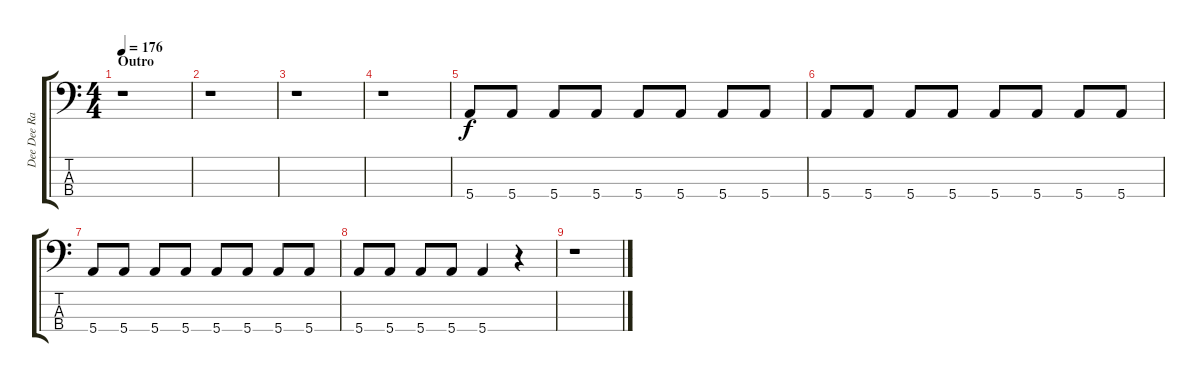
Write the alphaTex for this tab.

\track ("Dee Dee Ramone" "Dee Dee Ra") {instrument electricbasspick}
\staff {score tabs}
\tuning (G2 D2 A1 E1) {hide}
\ts (4 4)
\section ("" "Outro")
\tempo 176
\clef f4
\ks c
r.1{dy f} |
r.1 |
r.1 |
r.1 |
5.4.8 5.4.8 5.4.8 5.4.8 5.4.8 5.4.8 5.4.8 5.4.8 |
5.4.8 5.4.8 5.4.8 5.4.8 5.4.8 5.4.8 5.4.8 5.4.8 |
5.4.8 5.4.8 5.4.8 5.4.8 5.4.8 5.4.8 5.4.8 5.4.8 |
5.4.8 5.4.8 5.4.8 5.4.8 5.4.4 r.4 |
r.1
